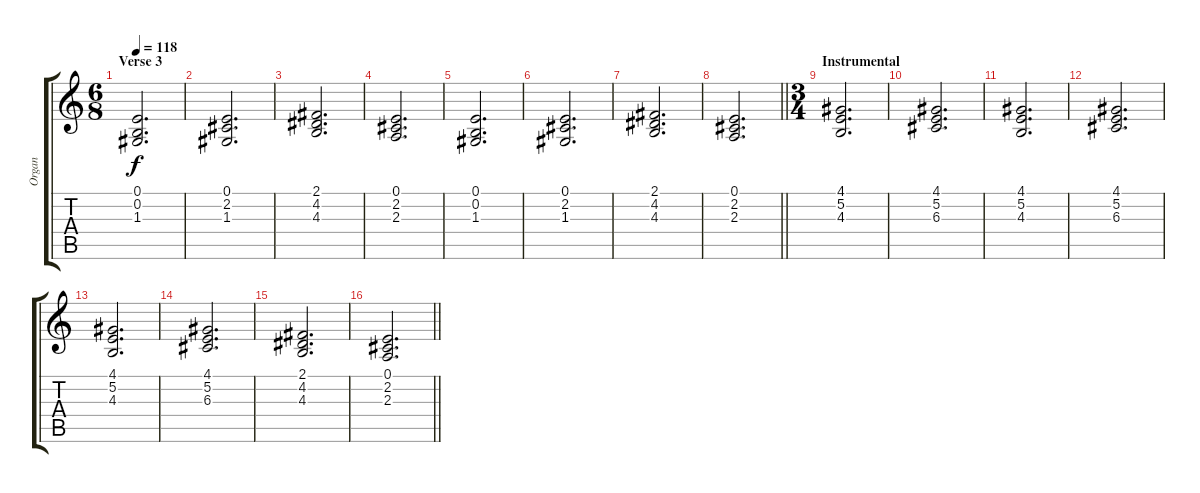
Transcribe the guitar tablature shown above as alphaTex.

\track ("Organ" "Organ") {instrument percussiveorgan}
\staff {score tabs}
\tuning (E4 B3 G3 D3 A2 E2) {hide}
\ts (6 8)
\section ("" "Verse 3")
\tempo 118
\clef g2
\ks c
(0.1 0.2 1.3).2{d dy f} |
(0.1 2.2 1.3).2{d} |
(2.1 4.2 4.3).2{d} |
(0.1 2.2 2.3).2{d} |
(0.1 0.2 1.3).2{d} |
(0.1 2.2 1.3).2{d} |
(2.1 4.2 4.3).2{d} |
\barLineRight lightlight
(0.1 2.2 2.3).2{d} |
\ts (3 4)
\section ("" "Instrumental")
(4.1 5.2 4.3).2{d} |
(4.1 5.2 6.3).2{d} |
(4.1 5.2 4.3).2{d} |
(4.1 5.2 6.3).2{d} |
(4.1 5.2 4.3).2{d} |
(4.1 5.2 6.3).2{d} |
(2.1 4.2 4.3).2{d} |
\barLineRight lightlight
(0.1 2.2 2.3).2{d}
